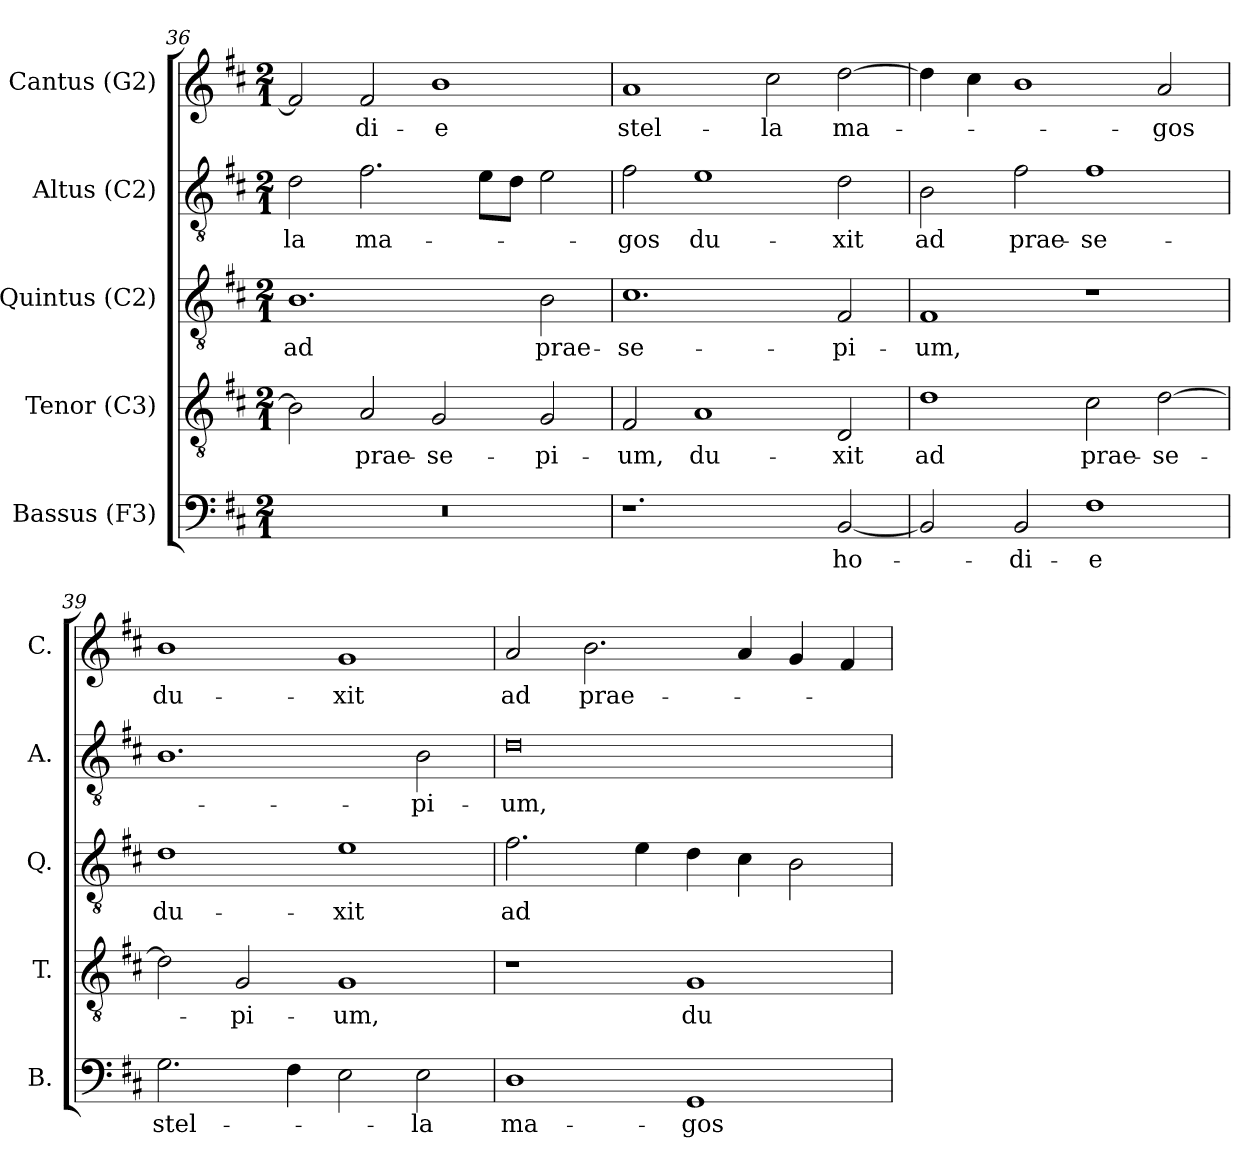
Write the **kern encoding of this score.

**kern	**text	**kern	**text	**kern	**text	**kern	**text	**kern	**text
*part5	*part5	*part4	*part4	*part3	*part3	*part2	*part2	*part1	*part1
*staff5	*staff5	*staff4	*staff4	*staff3	*staff3	*staff2	*staff2	*staff1	*staff1
*I"Bassus (F3)	*	*I"Tenor (C3)	*	*I"Quintus (C2)	*	*I"Altus (C2)	*	*I"Cantus (G2)	*
*I'B.	*	*I'T.	*	*I'Q.	*	*I'A.	*	*I'C.	*
*clefF4	*	*clefGv2	*	*clefGv2	*	*clefGv2	*	*clefG2	*
*	*	*ITrd7c12	*	*ITrd7c12	*	*ITrd7c12	*	*	*
*k[f#c#]	*	*k[f#c#]	*	*k[f#c#]	*	*k[f#c#]	*	*k[f#c#]	*
*D:	*	*D:	*	*D:	*	*D:	*	*D:	*
*M2/1	*	*M2/1	*	*M2/1	*	*M2/1	*	*M2/1	*
=36	=36	=36	=36	=36	=36	=36	=36	=36	=36
!LO:N:vis=1	!	!	!	!	!	!	!	!	!
!	!	!	!	!	!LO:LY:b:color=#000000	!	!	!	!
!	!	!	!	!	!	!	!LO:LY:b:color=#000000	!	!
0r	.	2BBi\]	.	1.BBi	ad	2Di\	-la	2f#i/]	.
!	!	!	!LO:LY:b:color=#000000	!	!	!	!	!	!
!	!	!	!	!	!	!	!LO:LY:b:color=#000000	!	!
!	!	!	!	!	!	!	!	!	!LO:LY:b:color=#000000
.	.	2AAi/	prae-	.	.	2.F#i\	ma-	2f#i/	-di-
!	!	!	!LO:LY:b:color=#000000	!	!	!	!	!	!
!	!	!	!	!	!	!	!	!	!LO:LY:b:color=#000000
.	.	2GGi/	-se-	.	.	.	.	1bi	-e
.	.	.	.	.	.	8Ei\L	.	.	.
.	.	.	.	.	.	8Di\J	.	.	.
!	!	!	!LO:LY:b:color=#000000	!	!	!	!	!	!
!	!	!	!	!	!LO:LY:b:color=#000000	!	!	!	!
.	.	2GGi/	-pi-	2BBi\	prae-	2Ei\	.	.	.
=37	=37	=37	=37	=37	=37	=37	=37	=37	=37
!	!	!	!LO:LY:b:color=#000000	!	!	!	!	!	!
!	!	!	!	!	!LO:LY:b:color=#000000	!	!	!	!
!	!	!	!	!	!	!	!LO:LY:b:color=#000000	!	!
!	!	!	!	!	!	!	!	!	!LO:LY:b:color=#000000
1.r	.	2FF#i/	-um,	1.C#i	-se-	2F#i\	-gos	1ai	stel-
!	!	!	!LO:LY:b:color=#000000	!	!	!	!	!	!
!	!	!	!	!	!	!	!LO:LY:b:color=#000000	!	!
.	.	1AAi	du-	.	.	1Ei	du-	.	.
!	!	!	!	!	!	!	!	!	!LO:LY:b:color=#000000
.	.	.	.	.	.	.	.	2cc#i\	-la
!	!LO:LY:b:color=#000000	!	!	!	!	!	!	!	!
!	!	!	!LO:LY:b:color=#000000	!	!	!	!	!	!
!	!	!	!	!	!LO:LY:b:color=#000000	!	!	!	!
!	!	!	!	!	!	!	!LO:LY:b:color=#000000	!	!
!	!	!	!	!	!	!	!	!	!LO:LY:b:color=#000000
[2BBi/	ho-	2DDi/	-xit	2FF#i/	-pi-	2Di\	-xit	[2ddi\	ma-
!!LO:PB:g=z
=38	=38	=38	=38	=38	=38	=38	=38	=38	=38
!	!	!	!LO:LY:b:color=#000000	!	!	!	!	!	!
!	!	!	!	!	!LO:LY:b:color=#000000	!	!	!	!
!	!	!	!	!	!	!	!LO:LY:b:color=#000000	!	!
2BBi/]	.	1Di	ad	1FF#i	-um,	2BBi\	ad	4ddi\]	.
.	.	.	.	.	.	.	.	4cc#i\	.
!	!LO:LY:b:color=#000000	!	!	!	!	!	!	!	!
!	!	!	!	!	!	!	!LO:LY:b:color=#000000	!	!
2BBi/	-di-	.	.	.	.	2F#i\	prae-	1bi	.
!	!LO:LY:b:color=#000000	!	!	!	!	!	!	!	!
!	!	!	!LO:LY:b:color=#000000	!	!	!	!	!	!
!	!	!	!	!	!	!	!LO:LY:b:color=#000000	!	!
1F#i	-e	2C#i\	prae-	1r	.	1F#i	-se-	.	.
!	!	!	!LO:LY:b:color=#000000	!	!	!	!	!	!
!	!	!	!	!	!	!	!	!	!LO:LY:b:color=#000000
.	.	[2Di\	-se-	.	.	.	.	2ai/	-gos
=39	=39	=39	=39	=39	=39	=39	=39	=39	=39
!	!LO:LY:b:color=#000000	!	!	!	!	!	!	!	!
!	!	!	!	!	!LO:LY:b:color=#000000	!	!	!	!
!	!	!	!	!	!	!	!	!	!LO:LY:b:color=#000000
2.Gi\	stel-	2Di\]	.	1Di	du-	1.BBi	.	1bi	du-
!	!	!	!LO:LY:b:color=#000000	!	!	!	!	!	!
.	.	2GGi/	-pi-	.	.	.	.	.	.
4F#i\	.	.	.	.	.	.	.	.	.
!	!	!	!LO:LY:b:color=#000000	!	!	!	!	!	!
!	!	!	!	!	!LO:LY:b:color=#000000	!	!	!	!
!	!	!	!	!	!	!	!	!	!LO:LY:b:color=#000000
2Ei\	.	1GGi	-um,	1Ei	-xit	.	.	1gi	-xit
!	!LO:LY:b:color=#000000	!	!	!	!	!	!	!	!
!	!	!	!	!	!	!	!LO:LY:b:color=#000000	!	!
2Ei\	-la	.	.	.	.	2BBi\	-pi-	.	.
=40	=40	=40	=40	=40	=40	=40	=40	=40	=40
!	!LO:LY:b:color=#000000	!	!	!	!	!	!	!	!
!	!	!	!	!	!LO:LY:b:color=#000000	!	!	!	!
!	!	!	!	!	!	!	!LO:LY:b:color=#000000	!	!
!	!	!	!	!	!	!	!	!	!LO:LY:b:color=#000000
1Di	ma-	1r	.	2.F#i\	ad	0Di	-um,	2ai/	ad
!	!	!	!	!	!	!	!	!	!LO:LY:b:color=#000000
.	.	.	.	.	.	.	.	2.bi\	prae-
.	.	.	.	4Ei\	.	.	.	.	.
!	!LO:LY:b:color=#000000	!	!	!	!	!	!	!	!
!	!	!	!LO:LY:b:color=#000000	!	!	!	!	!	!
1GGi	-gos	1GGi	du-	4Di\	.	.	.	.	.
.	.	.	.	4C#i\	.	.	.	4ai/	.
.	.	.	.	2BBi\	.	.	.	4gi/	.
.	.	.	.	.	.	.	.	4f#i/	.
=	=	=	=	=	=	=	=	=	=
*-	*-	*-	*-	*-	*-	*-	*-	*-	*-
